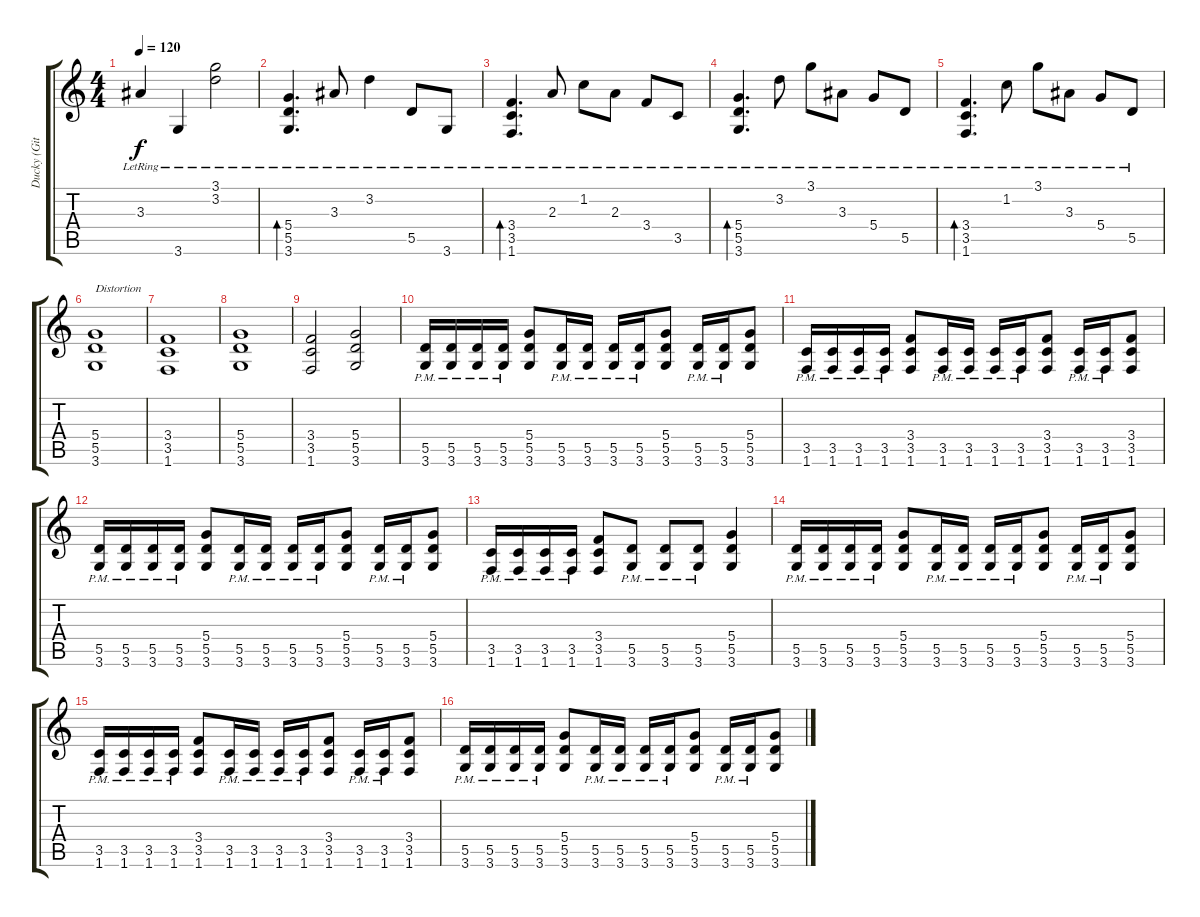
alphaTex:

\track ("Ducky (Gitarre)" "Ducky (Git") {instrument distortionguitar}
\staff {score tabs}
\tuning (E4 B3 G3 D3 A2 E2) {hide}
\ts (4 4)
\tempo 120
\clef g2
\ks c
3.3{lr}.4{dy f} 3.6{lr}.4 (3.1{lr} 3.2).2 |
(5.4{lr} 5.5{lr} 3.6{lr}).4{d bd 30} 3.3{lr}.8 3.2{lr}.4 5.5{lr}.8 3.6{lr}.8 |
(3.4{lr} 3.5{lr} 1.6{lr}).4{d bd 30} 2.3{lr}.8 1.2{lr}.8 2.3{lr}.8 3.4{lr}.8 3.5{lr}.8 |
(5.4{lr} 5.5{lr} 3.6{lr}).4{d bd 30} 3.2{lr}.8 3.1{lr}.8 3.3{lr}.8 5.4{lr}.8 5.5{lr}.8 |
(3.4{lr} 3.5{lr} 1.6{lr}).4{d bd 30} 1.2{lr}.8 3.1{lr}.8 3.3{lr}.8 5.4{lr}.8 5.5{lr}.8 |
(5.4 5.5 3.6).1{txt "Distortion" instrument distortionguitar} |
(3.4 3.5 1.6).1 |
(5.4 5.5 3.6).1 |
(3.4 3.5 1.6).2 (5.4 5.5 3.6).2 |
(5.5{pm} 3.6{pm}).16 (5.5{pm} 3.6{pm}).16 (5.5{pm} 3.6{pm}).16 (5.5{pm} 3.6{pm}).16 (5.4 5.5 3.6).8 (5.5{pm} 3.6{pm}).16 (5.5{pm} 3.6{pm}).16 (5.5{pm} 3.6{pm}).16 (5.5{pm} 3.6{pm}).16 (5.4 5.5 3.6).8 (5.5{pm} 3.6{pm}).16 (5.5{pm} 3.6{pm}).16 (5.4 5.5 3.6).8 |
(3.5{pm} 1.6{pm}).16 (3.5{pm} 1.6{pm}).16 (3.5{pm} 1.6{pm}).16 (3.5{pm} 1.6{pm}).16 (3.4 3.5 1.6).8 (3.5{pm} 1.6{pm}).16 (3.5{pm} 1.6{pm}).16 (3.5{pm} 1.6{pm}).16 (3.5{pm} 1.6{pm}).16 (3.4 3.5 1.6).8 (3.5{pm} 1.6{pm}).16 (3.5{pm} 1.6{pm}).16 (3.4 3.5 1.6).8 |
(5.5{pm} 3.6{pm}).16 (5.5{pm} 3.6{pm}).16 (5.5{pm} 3.6{pm}).16 (5.5{pm} 3.6{pm}).16 (5.4 5.5 3.6).8 (5.5{pm} 3.6{pm}).16 (5.5{pm} 3.6{pm}).16 (5.5{pm} 3.6{pm}).16 (5.5{pm} 3.6{pm}).16 (5.4 5.5 3.6).8 (5.5{pm} 3.6{pm}).16 (5.5{pm} 3.6{pm}).16 (5.4 5.5 3.6).8 |
(3.5{pm} 1.6{pm}).16 (3.5{pm} 1.6{pm}).16 (3.5{pm} 1.6{pm}).16 (3.5{pm} 1.6{pm}).16 (3.4 3.5 1.6).8 (5.5{pm} 3.6{pm}).8 (5.5{pm} 3.6{pm}).8 (5.5{pm} 3.6{pm}).8 (5.4 5.5 3.6).4 |
(5.5{pm} 3.6{pm}).16 (5.5{pm} 3.6{pm}).16 (5.5{pm} 3.6{pm}).16 (5.5{pm} 3.6{pm}).16 (5.4 5.5 3.6).8 (5.5{pm} 3.6{pm}).16 (5.5{pm} 3.6{pm}).16 (5.5{pm} 3.6{pm}).16 (5.5{pm} 3.6{pm}).16 (5.4 5.5 3.6).8 (5.5{pm} 3.6{pm}).16 (5.5{pm} 3.6{pm}).16 (5.4 5.5 3.6).8 |
(3.5{pm} 1.6{pm}).16 (3.5{pm} 1.6{pm}).16 (3.5{pm} 1.6{pm}).16 (3.5{pm} 1.6{pm}).16 (3.4 3.5 1.6).8 (3.5{pm} 1.6{pm}).16 (3.5{pm} 1.6{pm}).16 (3.5{pm} 1.6{pm}).16 (3.5{pm} 1.6{pm}).16 (3.4 3.5 1.6).8 (3.5{pm} 1.6{pm}).16 (3.5{pm} 1.6{pm}).16 (3.4 3.5 1.6).8 |
(5.5{pm} 3.6{pm}).16 (5.5{pm} 3.6{pm}).16 (5.5{pm} 3.6{pm}).16 (5.5{pm} 3.6{pm}).16 (5.4 5.5 3.6).8 (5.5{pm} 3.6{pm}).16 (5.5{pm} 3.6{pm}).16 (5.5{pm} 3.6{pm}).16 (5.5{pm} 3.6{pm}).16 (5.4 5.5 3.6).8 (5.5{pm} 3.6{pm}).16 (5.5{pm} 3.6{pm}).16 (5.4 5.5 3.6).8
